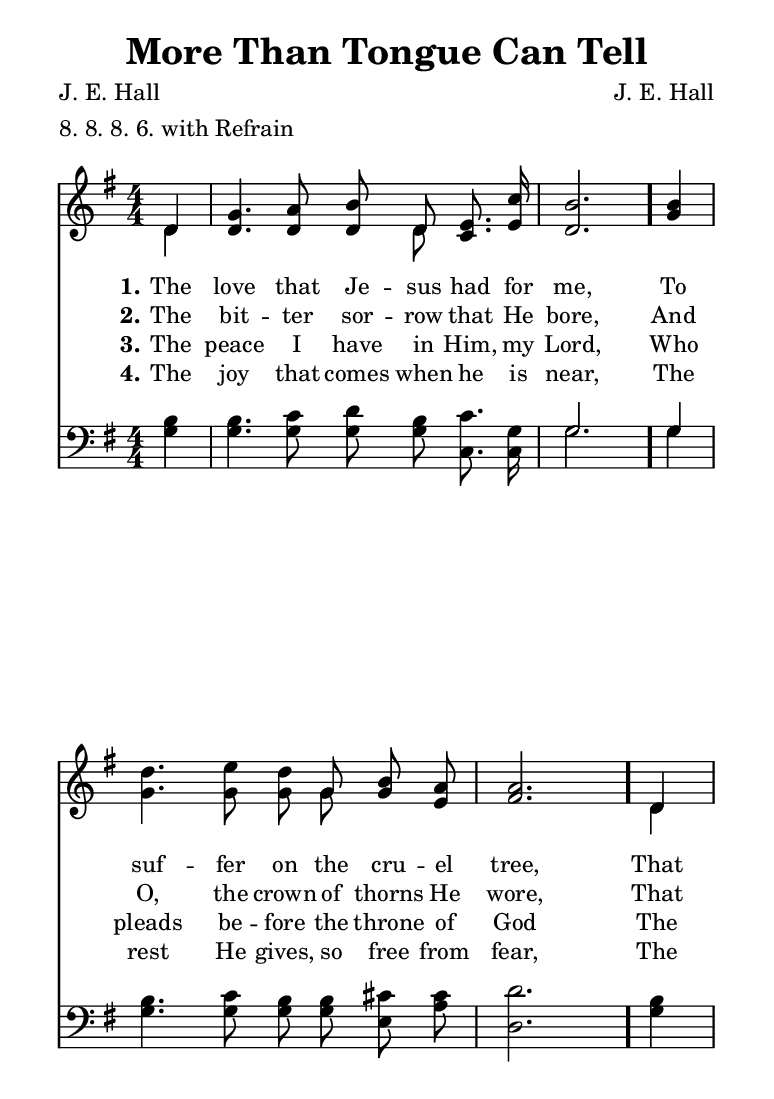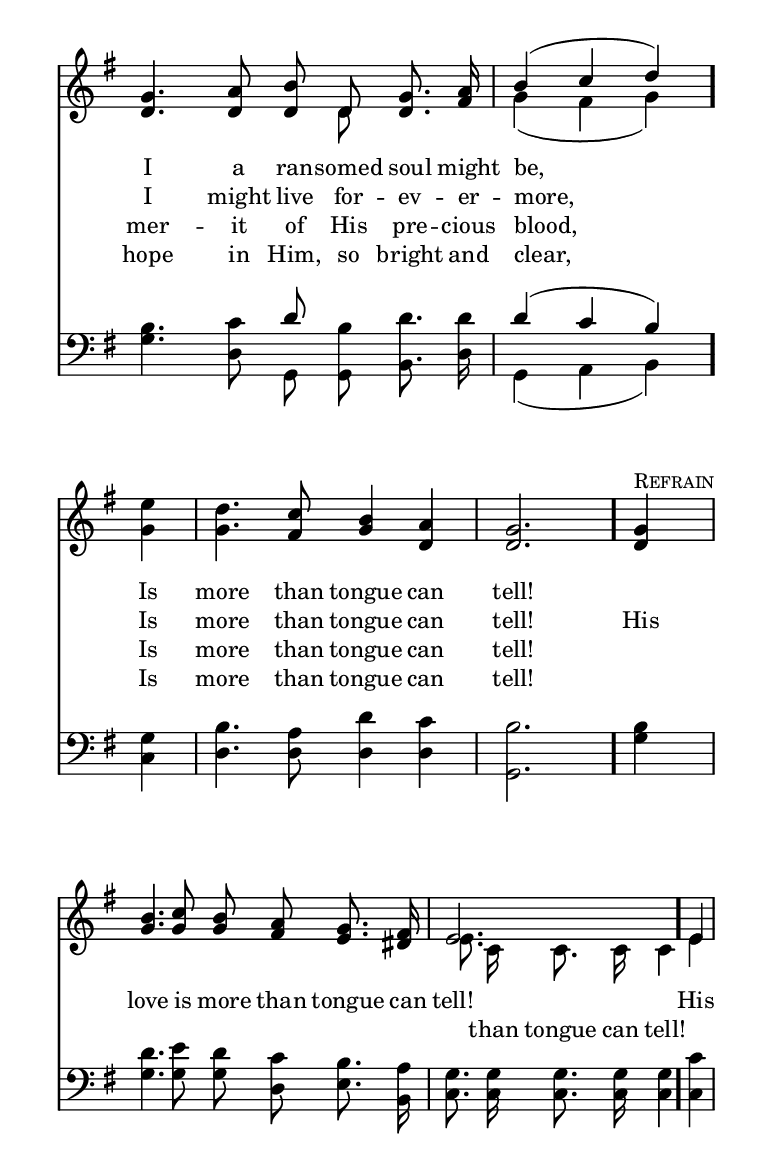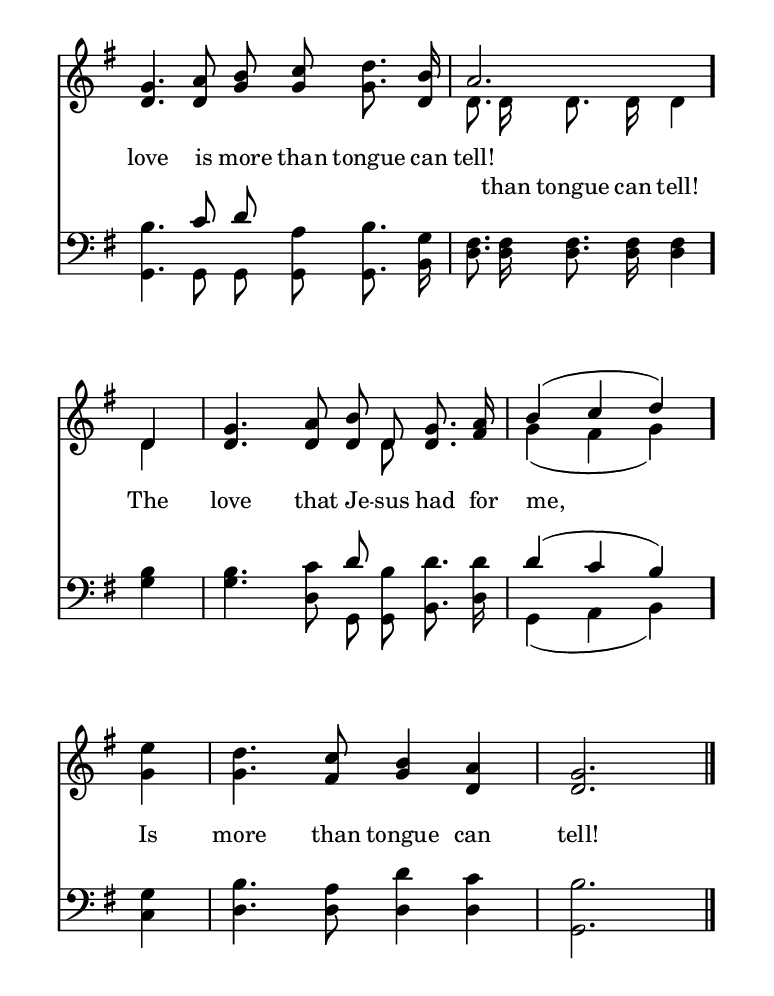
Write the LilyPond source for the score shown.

\include "common/global.ily"
\paper {
  \include "common/paper.ily"
}

\header{
  %gospel
  hymnnumber = "241"
  title = "More Than Tongue Can Tell"
  tunename = ""
  meter = "8. 8. 8. 6. with Refrain"
  poet = "J. E. Hall"
  composer = "J. E. Hall"
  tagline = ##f
}

global = {
  \include "common/overrides.ily"
  \override Staff.TimeSignature.style = #'numbered
  \time 4/4
  \override Score.MetronomeMark.transparent = ##t % hide all fermata changes too
  \tempo 4=90
  \key g \major
  \partial 4
  \autoBeamOff
}

patternA = { c4 | c4. c8 c c c8. c16 | c2. }
patternE = { c4 | c4. c8 c c c8. c16 | c8. c16 c8. c16 c4 }
patternB = { c4 | c4. c8 c c c c | c2. }
patternC = { c4 | c4. c8 c c c8. c16 | c4( c c) }
patternD = { c4 | c4. c8 c4 c | c2. }

notesSoprano = {
\global
\relative c' {

  d4 | g4. a8 b d, e8. c'16 | b2.
  b4 | d4. e8 d g, b a | a2.
  d,4 | g4. a8 b d, g8. a16 | b4( c d)
  e4 | d4. c8 b4 a | g2.

  \eogbreak

  << s^\markup { \small \caps "Refrain" }
  \changePitch \patternA { g | b c b a g fis | e } >>
  \changePitch \patternA { e | g a b c d b | a }
  d,4 | g4. a8 b d, g8. a16 | b4( c d)
  e4 | d4. c8 b4 a | g2.

  \bar "|."

}
}

notesAlto = {
\global
\relative e' {

  \changePitch \patternA { d | d d d d c e | d }
  \changePitch \patternB { g | g g g g g e | fis }
  \changePitch \patternC { d | d d d d d fis | g( fis g) }
  \changePitch \patternD { g | g fis g d | d }

  \changePitch \patternE { d | g g g fis e dis | e c c c c }
  \changePitch \patternE { e | d d g g g d | d d d d d }
  \changePitch \patternC { d | d d d d d fis | g( fis g) }
  \changePitch \patternD { g | g fis g d | d }

}
}

notesTenor = {
\global
\relative a {

  \changePitch \patternA { b | b c d b c g | g }
  \changePitch \patternB { g | b c b b cis cis | d }
  \changePitch \patternC { b | b c d b d d | d c b }
  \changePitch \patternD { g | b a d c | b }

  \changePitch \patternE { b d e d c b a | g g g g g }
  \changePitch \patternE { c | b c d a b g | fis fis fis fis fis }
  \changePitch \patternC { b | b c d b d d | d c b }
  \changePitch \patternD { g | b a d c | b }

}
}

notesBass = {
\global
\relative f {

  \changePitch \patternA { g | g g g g c, c | g' }
  \changePitch \patternB { g | g g g g e a | d, }
  \changePitch \patternC { g | g d g, g b d | g, a b }
  \changePitch \patternD { c | d d d d | g, }

  \changePitch \patternE { g' | g g g d e b | c c c c c }
  \changePitch \patternE { c | g g g g g b | d d d d d }
  \changePitch \patternC { g | g d g, g b d | g, a b }
  \changePitch \patternD { c | d d d d | g, }

}
}

Refrain = \lyricmode {

His love is more than tongue can tell! \bar "."
His love is more than tongue can tell! \bar "."
The love that Je -- sus had for me,__ \bar "."
Is more than tongue can tell! \bar "."

}

wordsA = \lyricmode {
\set stanza = "1."

The love that Je -- sus had for me, \bar "."
To suf -- fer on the cru -- el tree, \bar "."
That I a ran -- somed soul might be,__ \bar "."
Is more than tongue can tell! \bar "."

}

wordsB = \lyricmode {
\set stanza = "2."

The bit -- ter sor -- row that He bore,
And O, the crown of thorns He wore,
That I might live for -- ev -- er -- more,__
Is more than tongue can tell!

\Refrain

}

wordsC = \lyricmode {
\set stanza = "3."

The peace I have in Him, my Lord,
Who pleads be -- fore the throne of God
The mer -- it of His pre -- cious blood,__
Is more than tongue can tell!

}

wordsD = \lyricmode {
\set stanza = "4."

The joy that comes when he is near,
The rest He gives, so free from fear,
The hope in Him, so bright and clear,__
Is more than tongue can tell!

}

underWords = \lyricmode {

\repeat unfold 38 \skip 4
than tongue can tell!
\repeat unfold 8 \skip 4
than tongue can tell!

}

\score {
  \context ChoirStaff <<
    \context Staff = upper <<
      \set Staff.autoBeaming = ##f
      \set ChoirStaff.systemStartDelimiter = #'SystemStartBar
      \set ChoirStaff.printPartCombineTexts = ##f
      \partcombine #'(2 . 9) \notesSoprano \notesAlto
      \context NullVoice = sopranos { \voiceOne << \notesSoprano >> }
      \context NullVoice = altos { \voiceTwo << \notesAlto >> }
      \context Lyrics = one   \lyricsto sopranos \wordsA
      \context Lyrics = two   \lyricsto sopranos \wordsB
      \context Lyrics = three \lyricsto sopranos \wordsC
      \context Lyrics = four  \lyricsto sopranos \wordsD
    >>
    \context Staff = men <<
      \set Staff.autoBeaming = ##f
      \clef bass
      \set ChoirStaff.printPartCombineTexts = ##f
      \partcombine #'(2 . 9) \notesTenor \notesBass
      \context NullVoice = tenors { \voiceOne << \notesTenor >> }
      \context NullVoice = basses { \voiceTwo << \notesBass >> }
      \context Lyrics = three \with { alignAboveContext = men } \lyricsto tenors \underWords
    >>
  >>
  \layout {
    \include "common/layout.ily"
  }
  \midi{
    \include "common/midi.ily"
  }
}

\version "2.19.49"  % necessary for upgrading to future LilyPond versions.

% vi:set et ts=2 sw=2 ai nocindent syntax=lilypond:
